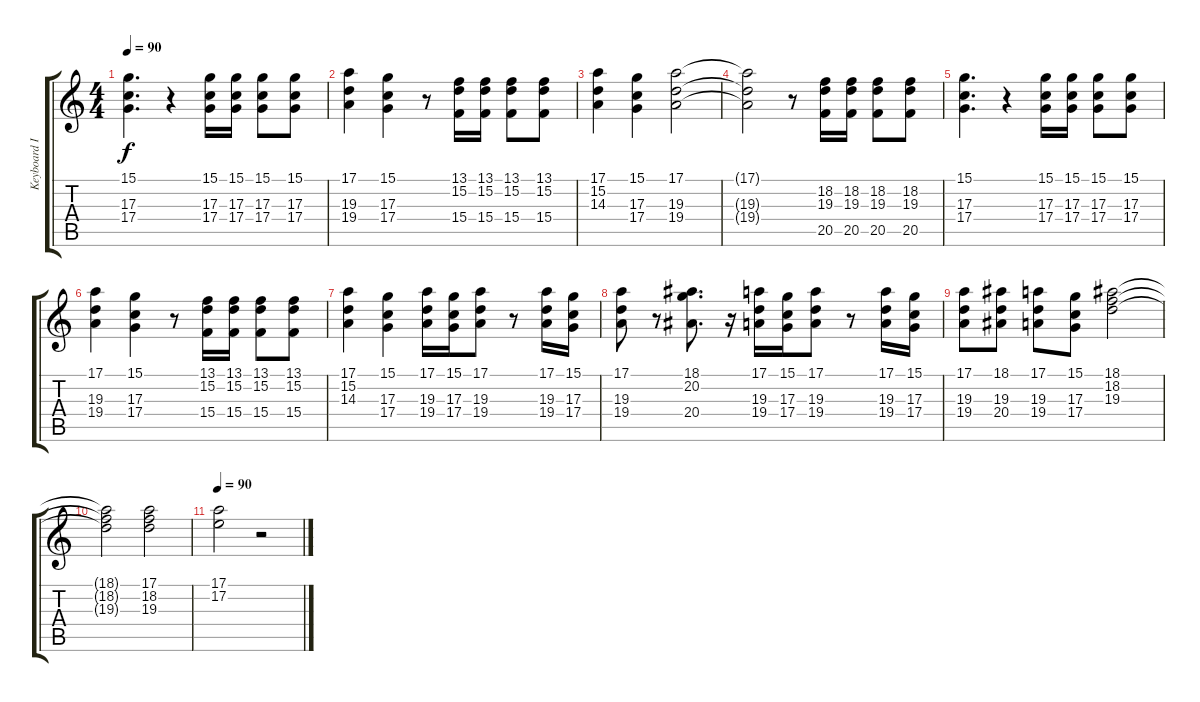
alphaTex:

\track ("Keyboard I" "Keyboard I") {instrument fx5brightness}
\staff {score tabs}
\tuning (E4 B3 G3 D3 A2 E2) {hide}
\ts (4 4)
\tempo 90
\clef g2
\ks c
(15.1 17.3 17.4).4{d dy f} r.4 (15.1 17.3 17.4).16 (15.1 17.3 17.4).16 (15.1 17.3 17.4).8 (15.1 17.3 17.4).8 |
(17.1 19.3 19.4).4 (15.1 17.3 17.4).4 r.8 (13.1 15.2 15.4).16 (13.1 15.2 15.4).16 (13.1 15.2 15.4).8 (13.1 15.2 15.4).8 |
(17.1 15.2 14.3).4 (15.1 17.3 17.4).4 (17.1 19.3 19.4).2 |
(17.1{t} 19.3{t} 19.4{t}).2 r.8 (18.2 19.3 20.5).16 (18.2 19.3 20.5).16 (18.2 19.3 20.5).8 (18.2 19.3 20.5).8 |
(15.1 17.3 17.4).4{d} r.4 (15.1 17.3 17.4).16 (15.1 17.3 17.4).16 (15.1 17.3 17.4).8 (15.1 17.3 17.4).8 |
(17.1 19.3 19.4).4 (15.1 17.3 17.4).4 r.8 (13.1 15.2 15.4).16 (13.1 15.2 15.4).16 (13.1 15.2 15.4).8 (13.1 15.2 15.4).8 |
(17.1 15.2 14.3).4 (15.1 17.3 17.4).4 (17.1 19.3 19.4).16 (15.1 17.3 17.4).16 (17.1 19.3 19.4).8 r.8 (17.1 19.3 19.4).16 (15.1 17.3 17.4).16 |
(17.1 19.3 19.4).8 r.8 (18.1 20.2 20.4).8{d} r.16 (17.1 19.3 19.4).16 (15.1 17.3 17.4).16 (17.1 19.3 19.4).8 r.8 (17.1 19.3 19.4).16 (15.1 17.3 17.4).16 |
(17.1 19.3 19.4).8 (18.1 19.3 20.4).8 (17.1 19.3 19.4).8 (15.1 17.3 17.4).8 (18.1 18.2 19.3).2 |
(18.1{t} 18.2{t} 19.3{t}).2 (17.1 18.2 19.3).2 |
\tempo 90
(17.1 17.2).2 r.2
